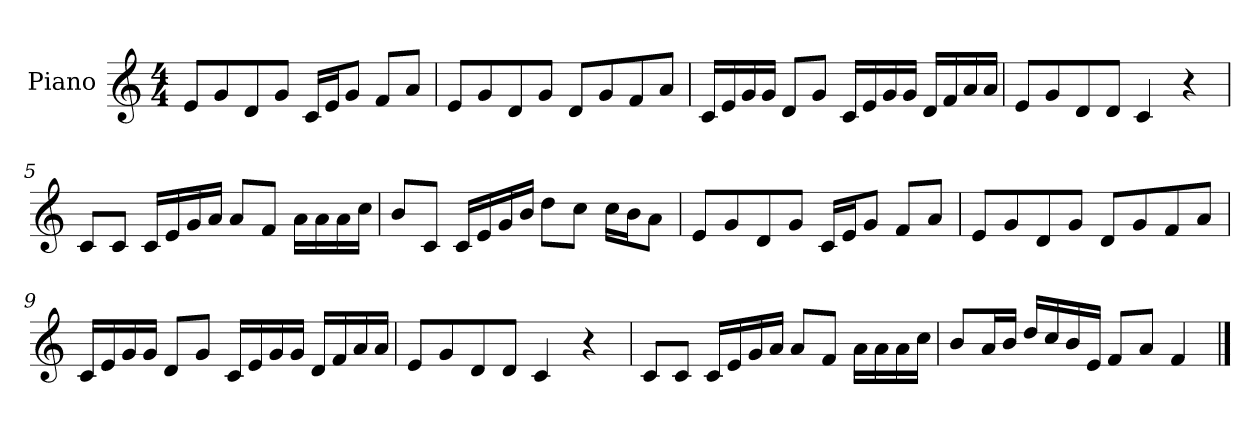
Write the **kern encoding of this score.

**kern
*part1
*staff1
*I"Piano
*I'P-no
*clefG2
*k[]
*M4/4
*MM90
=1
8e/L
8g/
8d/
8g/J
16c/LL
16e/J
8g/J
8f/L
8a/J
=2
8e/L
8g/
8d/
8g/J
8d/L
8g/
8f/
8a/J
=3
16c/LL
16e/
16g/
16g/JJ
8d/L
8g/J
16c/LL
16e/
16g/
16g/JJ
16d/LL
16f/
16a/
16a/JJ
=4
8e/L
8g/
8d/
8d/J
4c/
4r
!!LO:LB:g=z
=5
8c/L
8c/J
16c/LL
16e/
16g/
16a/JJ
8a/L
8f/J
16a\LL
16a\
16a\
16cc\JJ
=6
8b/L
8c/J
16c/LL
16e/
16g/
16b/JJ
8dd\L
8cc\J
16cc\LL
16b\J
8a\J
=7
8e/L
8g/
8d/
8g/J
16c/LL
16e/J
8g/J
8f/L
8a/J
=8
8e/L
8g/
8d/
8g/J
8d/L
8g/
8f/
8a/J
!!LO:LB:g=z
=9
16c/LL
16e/
16g/
16g/JJ
8d/L
8g/J
16c/LL
16e/
16g/
16g/JJ
16d/LL
16f/
16a/
16a/JJ
=10
8e/L
8g/
8d/
8d/J
4c/
4r
=11
8c/L
8c/J
16c/LL
16e/
16g/
16a/JJ
8a/L
8f/J
16a\LL
16a\
16a\
16cc\JJ
=12
8b/L
16a/L
16b/JJ
16dd/LL
16cc/
16b/
16e/JJ
8f/L
8a/J
4f/
==
*-
